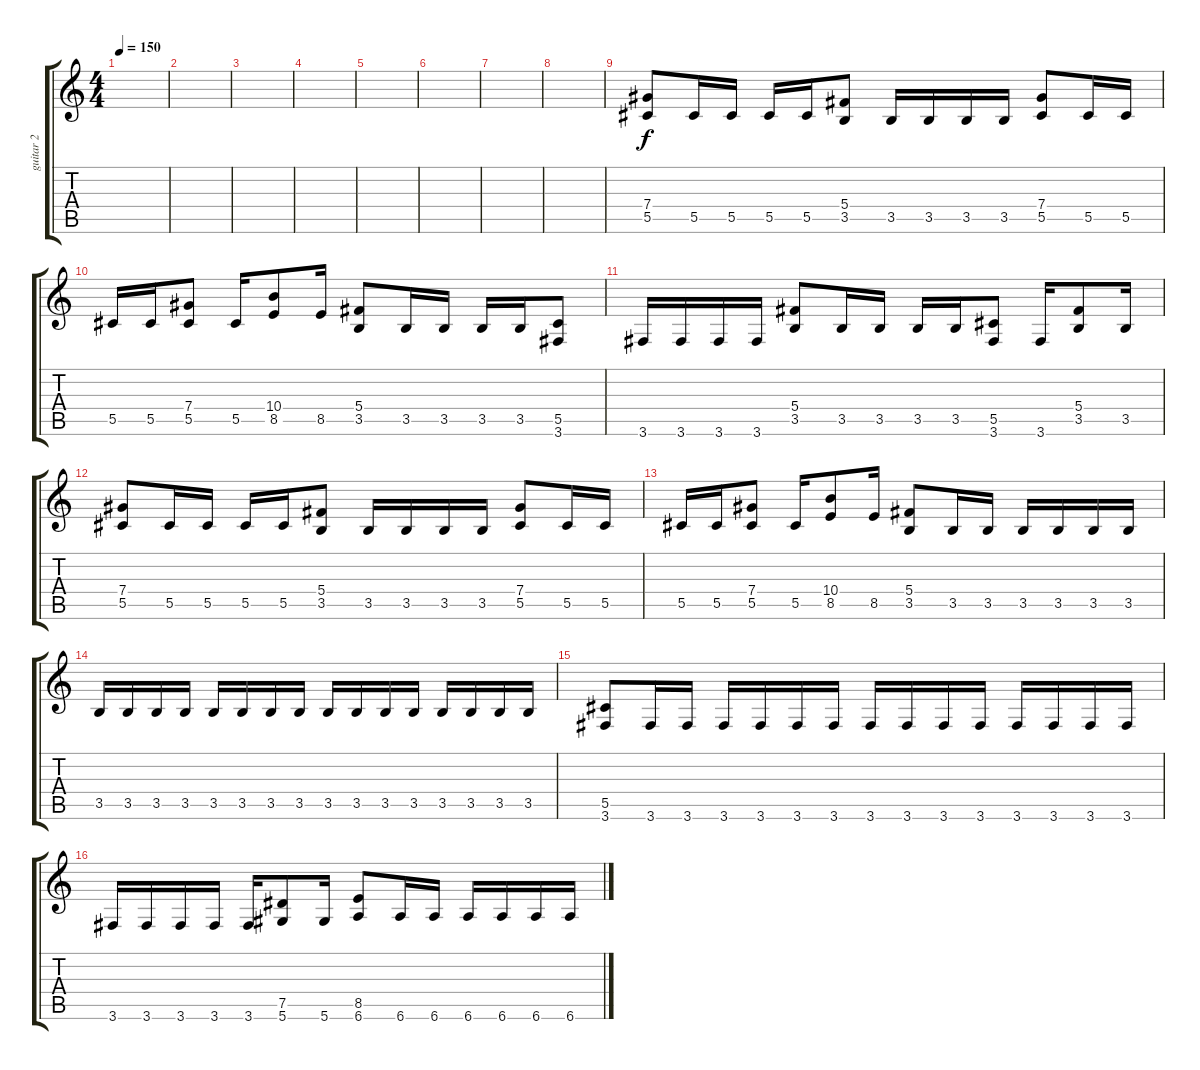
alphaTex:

\track ("guitar 2" "guitar 2") {instrument distortionguitar}
\staff {score tabs}
\tuning (Eb4 Bb3 Gb3 Db3 Ab2 Eb2) {hide}
\ts (4 4)
\tempo 150
\clef g2
\ks c
|
|
|
|
|
|
|
|
(7.4 5.5).8 5.5.16 5.5.16 5.5.16 5.5.16 (5.4 3.5).8 3.5.16 3.5.16 3.5.16 3.5.16 (7.4 5.5).8 5.5.16 5.5.16 |
5.5.16 5.5.16 (7.4 5.5).8 5.5.16 (10.4 8.5).8 8.5.16 (5.4 3.5).8 3.5.16 3.5.16 3.5.16 3.5.16 (5.5 3.6).8 |
3.6.16 3.6.16 3.6.16 3.6.16 (5.4 3.5).8 3.5.16 3.5.16 3.5.16 3.5.16 (5.5 3.6).8 3.6.16 (5.4 3.5).8 3.5.16 |
(7.4 5.5).8 5.5.16 5.5.16 5.5.16 5.5.16 (5.4 3.5).8 3.5.16 3.5.16 3.5.16 3.5.16 (7.4 5.5).8 5.5.16 5.5.16 |
5.5.16 5.5.16 (7.4 5.5).8 5.5.16 (10.4 8.5).8 8.5.16 (5.4 3.5).8 3.5.16 3.5.16 3.5.16 3.5.16 3.5.16 3.5.16 |
3.5.16 3.5.16 3.5.16 3.5.16 3.5.16 3.5.16 3.5.16 3.5.16 3.5.16 3.5.16 3.5.16 3.5.16 3.5.16 3.5.16 3.5.16 3.5.16 |
(5.5 3.6).8 3.6.16 3.6.16 3.6.16 3.6.16 3.6.16 3.6.16 3.6.16 3.6.16 3.6.16 3.6.16 3.6.16 3.6.16 3.6.16 3.6.16 |
3.6.16 3.6.16 3.6.16 3.6.16 3.6.16 (7.5 5.6).8 5.6.16 (8.5 6.6).8 6.6.16 6.6.16 6.6.16 6.6.16 6.6.16 6.6.16
